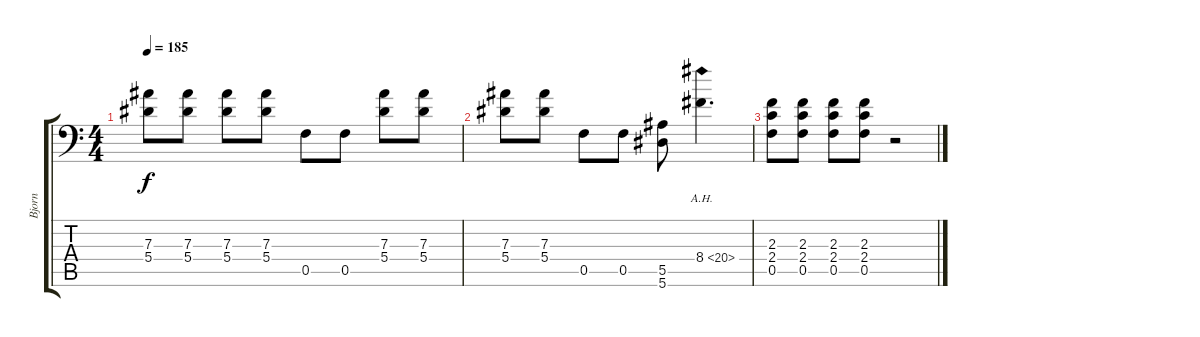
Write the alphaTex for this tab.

\track ("Bjorn" "Bjorn") {instrument distortionguitar}
\staff {score tabs}
\tuning (C4 G3 Eb3 Bb2 F2 Bb1) {hide}
\ts (4 4)
\tempo 185
\clef f4
\ks c
(7.3 5.4).8{dy f} (7.3 5.4).8 (7.3 5.4).8 (7.3 5.4).8 0.5.8 0.5.8 (7.3 5.4).8 (7.3 5.4).8 |
(7.3 5.4).8 (7.3 5.4).8 0.5.8 0.5.8 (5.5 5.6).8 8.4{ah 12}.4{d} |
(2.3 2.4 0.5).8{instrument distortionguitar} (2.3 2.4 0.5).8 (2.3 2.4 0.5).8 (2.3 2.4 0.5).8 r.2
